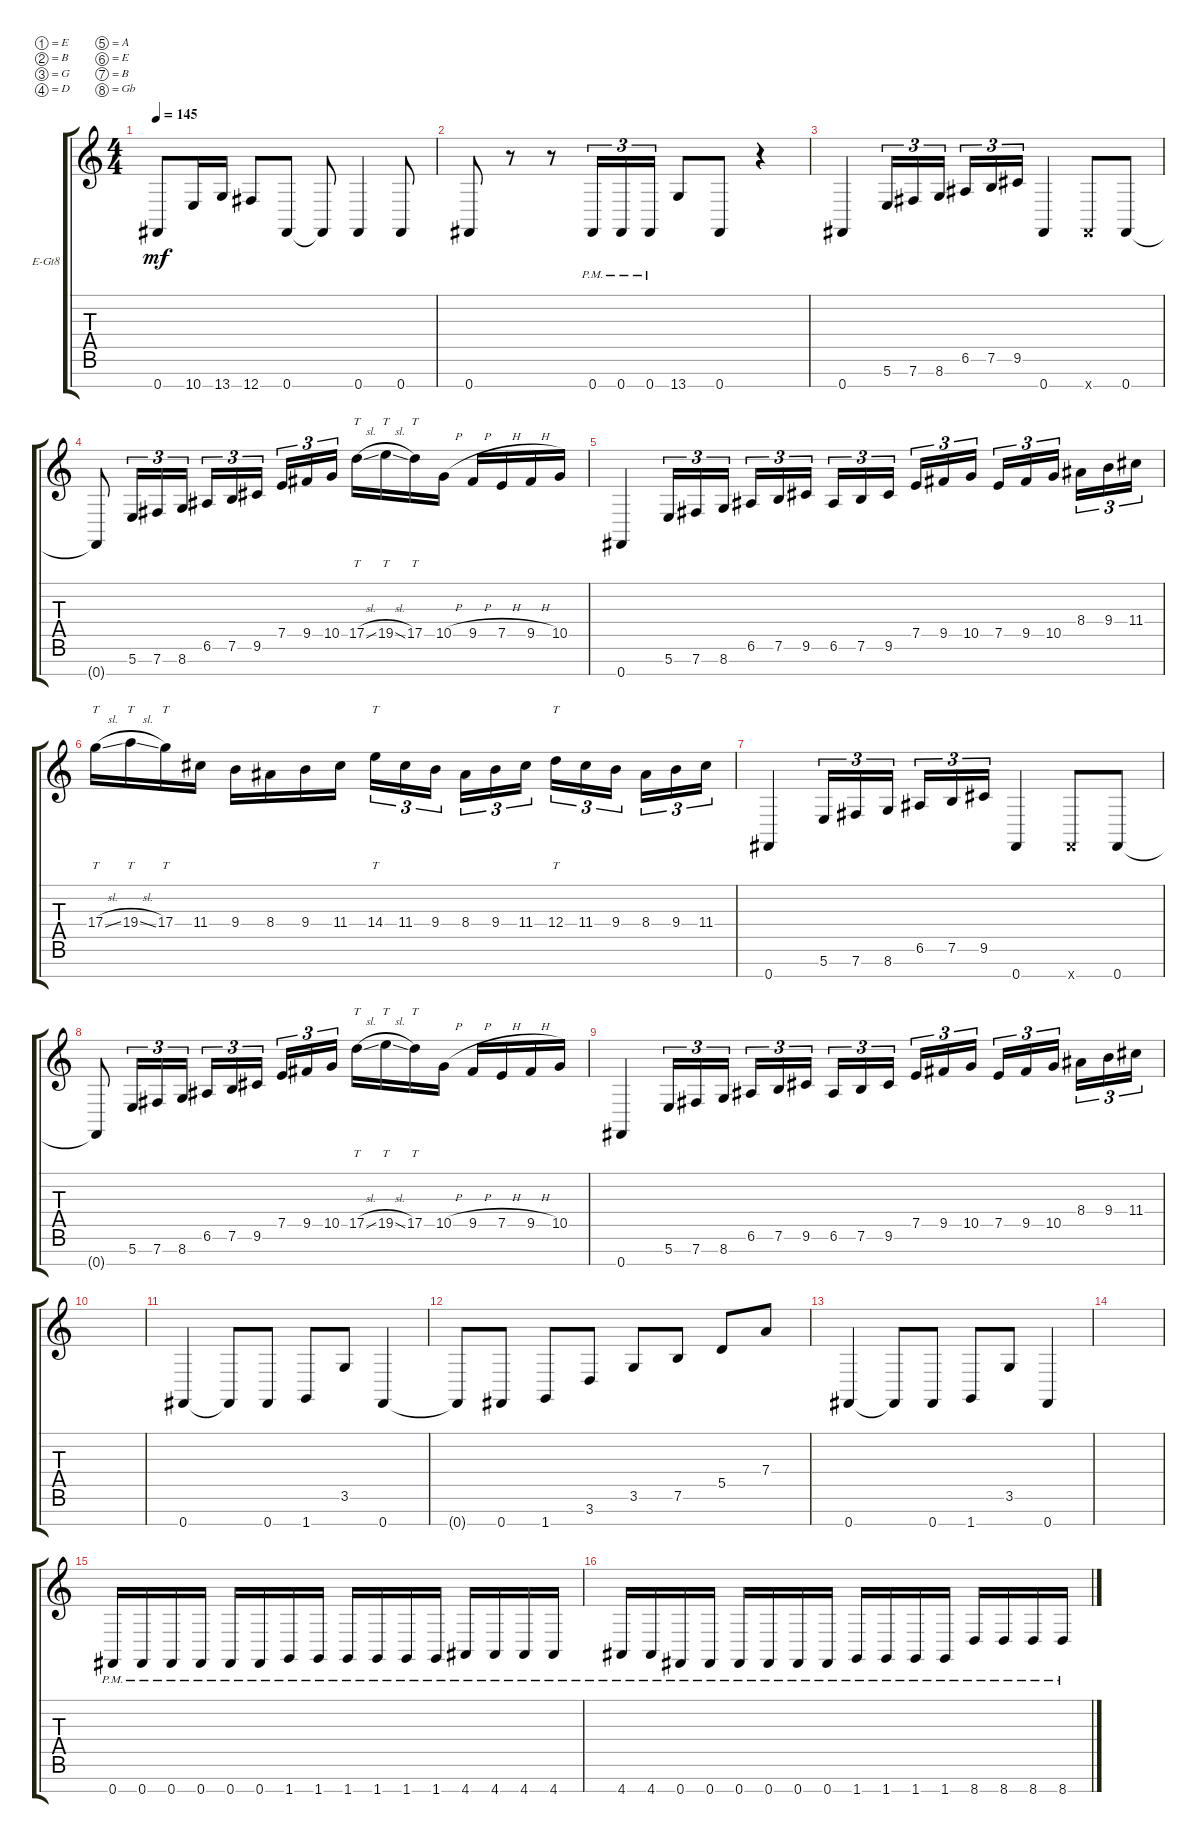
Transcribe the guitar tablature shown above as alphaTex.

\bracketExtendMode groupsimilarinstruments
\firstSystemTrackNameOrientation horizontal
\otherSystemsTrackNameOrientation horizontal
\track ("Electric Guitar" "E-Gt8") {instrument distortionguitar}
\staff {score tabs}
\tuning (E4 B3 G3 D3 A2 E2 B1 Gb1)
\ts (4 4)
\tempo 145
\clef g2
\scale
0.333333
\ks c
0.8.8{dy mf} 10.8.16 13.8.16 12.8.8 0.8.8 0.8{t}.8 0.8.4 0.8.8 |
\scale
0.333333 0.8.8 r.8 r.8 0.8{pm}.16{tu (3 2)} 0.8{pm}.16{tu (3 2)} 0.8{pm}.16{tu (3 2)} 13.8.8 0.8.8 r.4 |
\scale
0.333333 0.8.4 5.7.16{tu (3 2)} 7.7.16{tu (3 2)} 8.7.16{tu (3 2)} 6.6.16{tu (3 2)} 7.6.16{tu (3 2)} 9.6.16{tu (3 2)} 0.8.4 0.8{x}.8 0.8.8 |
\scale
0.333333 0.8{t}.8 5.7.16{tu (3 2)} 7.7.16{tu (3 2)} 8.7.16{tu (3 2)} 6.6.16{tu (3 2)} 7.6.16{tu (3 2)} 9.6.16{tu (3 2)} 7.5.16{tu (3 2)} 9.5.16{tu (3 2)} 10.5.16{tu (3 2)} 17.5{sl}.16{tt} 19.5{sl}.16{tt} 17.5.16{tt} 10.5{h}.16 9.5{h}.16 7.5{h}.16 9.5{h}.16 10.5.16 |
\scale
0.333333 0.8.4 5.7.16{tu (3 2)} 7.7.16{tu (3 2)} 8.7.16{tu (3 2)} 6.6.16{tu (3 2)} 7.6.16{tu (3 2)} 9.6.16{tu (3 2)} 6.6.16{tu (3 2)} 7.6.16{tu (3 2)} 9.6.16{tu (3 2)} 7.5.16{tu (3 2)} 9.5.16{tu (3 2)} 10.5.16{tu (3 2)} 7.5.16{tu (3 2)} 9.5.16{tu (3 2)} 10.5.16{tu (3 2)} 8.4.16{tu (3 2)} 9.4.16{tu (3 2)} 11.4.16{tu (3 2)} |
\scale
0.333333 17.4{sl}.16{tt} 19.4{sl}.16{tt} 17.4.16{tt} 11.4.16 9.4.16 8.4.16 9.4.16 11.4.16 14.4.16{tt tu (3 2)} 11.4.16{tu (3 2)} 9.4.16{tu (3 2)} 8.4.16{tu (3 2)} 9.4.16{tu (3 2)} 11.4.16{tu (3 2)} 12.4.16{tt tu (3 2)} 11.4.16{tu (3 2)} 9.4.16{tu (3 2)} 8.4.16{tu (3 2)} 9.4.16{tu (3 2)} 11.4.16{tu (3 2)} |
\scale
0.333333 0.8.4 5.7.16{tu (3 2)} 7.7.16{tu (3 2)} 8.7.16{tu (3 2)} 6.6.16{tu (3 2)} 7.6.16{tu (3 2)} 9.6.16{tu (3 2)} 0.8.4 0.8{x}.8 0.8.8 |
\scale
0.333333 0.8{t}.8 5.7.16{tu (3 2)} 7.7.16{tu (3 2)} 8.7.16{tu (3 2)} 6.6.16{tu (3 2)} 7.6.16{tu (3 2)} 9.6.16{tu (3 2)} 7.5.16{tu (3 2)} 9.5.16{tu (3 2)} 10.5.16{tu (3 2)} 17.5{sl}.16{tt} 19.5{sl}.16{tt} 17.5.16{tt} 10.5{h}.16 9.5{h}.16 7.5{h}.16 9.5{h}.16 10.5.16 |
\scale
0.333333 0.8.4 5.7.16{tu (3 2)} 7.7.16{tu (3 2)} 8.7.16{tu (3 2)} 6.6.16{tu (3 2)} 7.6.16{tu (3 2)} 9.6.16{tu (3 2)} 6.6.16{tu (3 2)} 7.6.16{tu (3 2)} 9.6.16{tu (3 2)} 7.5.16{tu (3 2)} 9.5.16{tu (3 2)} 10.5.16{tu (3 2)} 7.5.16{tu (3 2)} 9.5.16{tu (3 2)} 10.5.16{tu (3 2)} 8.4.16{tu (3 2)} 9.4.16{tu (3 2)} 11.4.16{tu (3 2)} |
\scale
0.333333 |
\scale
0.333333 0.8.4 0.8{t}.8 0.8.8 1.8.8 3.6.8 0.8.4 |
\scale
0.333333 0.8{t}.8 0.8.8 1.8.8 3.7.8 3.6.8 7.6.8 5.5.8 7.4.8 |
\scale
0.333333 0.8.4 0.8{t}.8 0.8.8 1.8.8 3.6.8 0.8.4 |
\scale
0.333333 |
\scale
0.333333 0.8{pm}.16 0.8{pm}.16 0.8{pm}.16 0.8{pm}.16 0.8{pm}.16 0.8{pm}.16 1.8{pm}.16 1.8{pm}.16 1.8{pm}.16 1.8{pm}.16 1.8{pm}.16 1.8{pm}.16 4.8{pm}.16 4.8{pm}.16 4.8{pm}.16 4.8{pm}.16 |
\scale
0.333333 4.8{pm}.16 4.8{pm}.16 0.8{pm}.16 0.8{pm}.16 0.8{pm}.16 0.8{pm}.16 0.8{pm}.16 0.8{pm}.16 1.8{pm}.16 1.8{pm}.16 1.8{pm}.16 1.8{pm}.16 8.8{pm}.16 8.8{pm}.16 8.8{pm}.16 8.8{pm}.16
